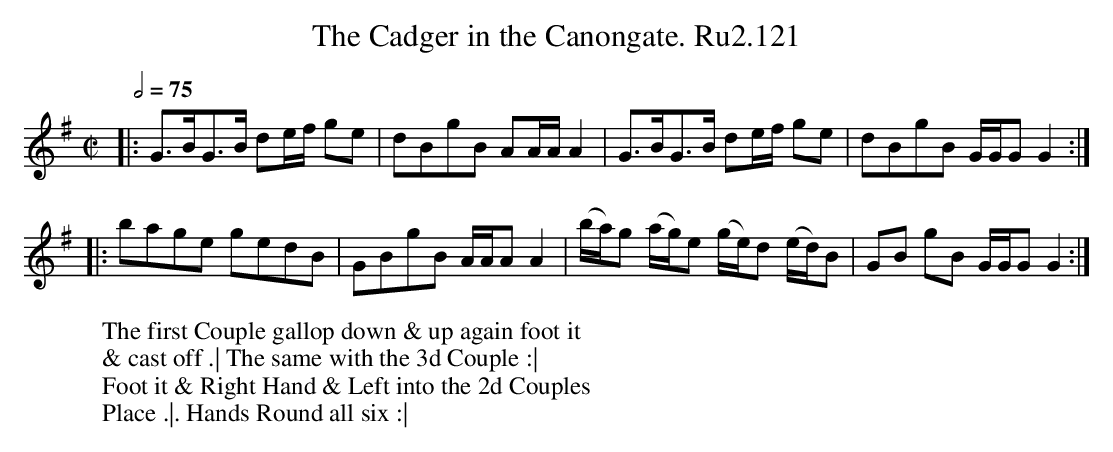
X:1
T:Cadger in the Canongate. Ru2.121, The
M:C|
L:1/8
W:The first Couple gallop down & up again foot it
W:& cast off .| The same with the 3d Couple :|
W:Foot it & Right Hand & Left into the 2d Couples
W:Place .|. Hands Round all six :|
Q:1/2=75
K:G
|:G>BG>B de/f/ ge | dBgB AA/A/ A2 | G>BG>B de/f/ ge | dBgB G/G/G G2 :|
|: bage gedB | GBgB A/A/A A2 | (b/a/)g (a/g/)e (g/e/)d (e/d/)B | GB gB G/G/G G2 :|
